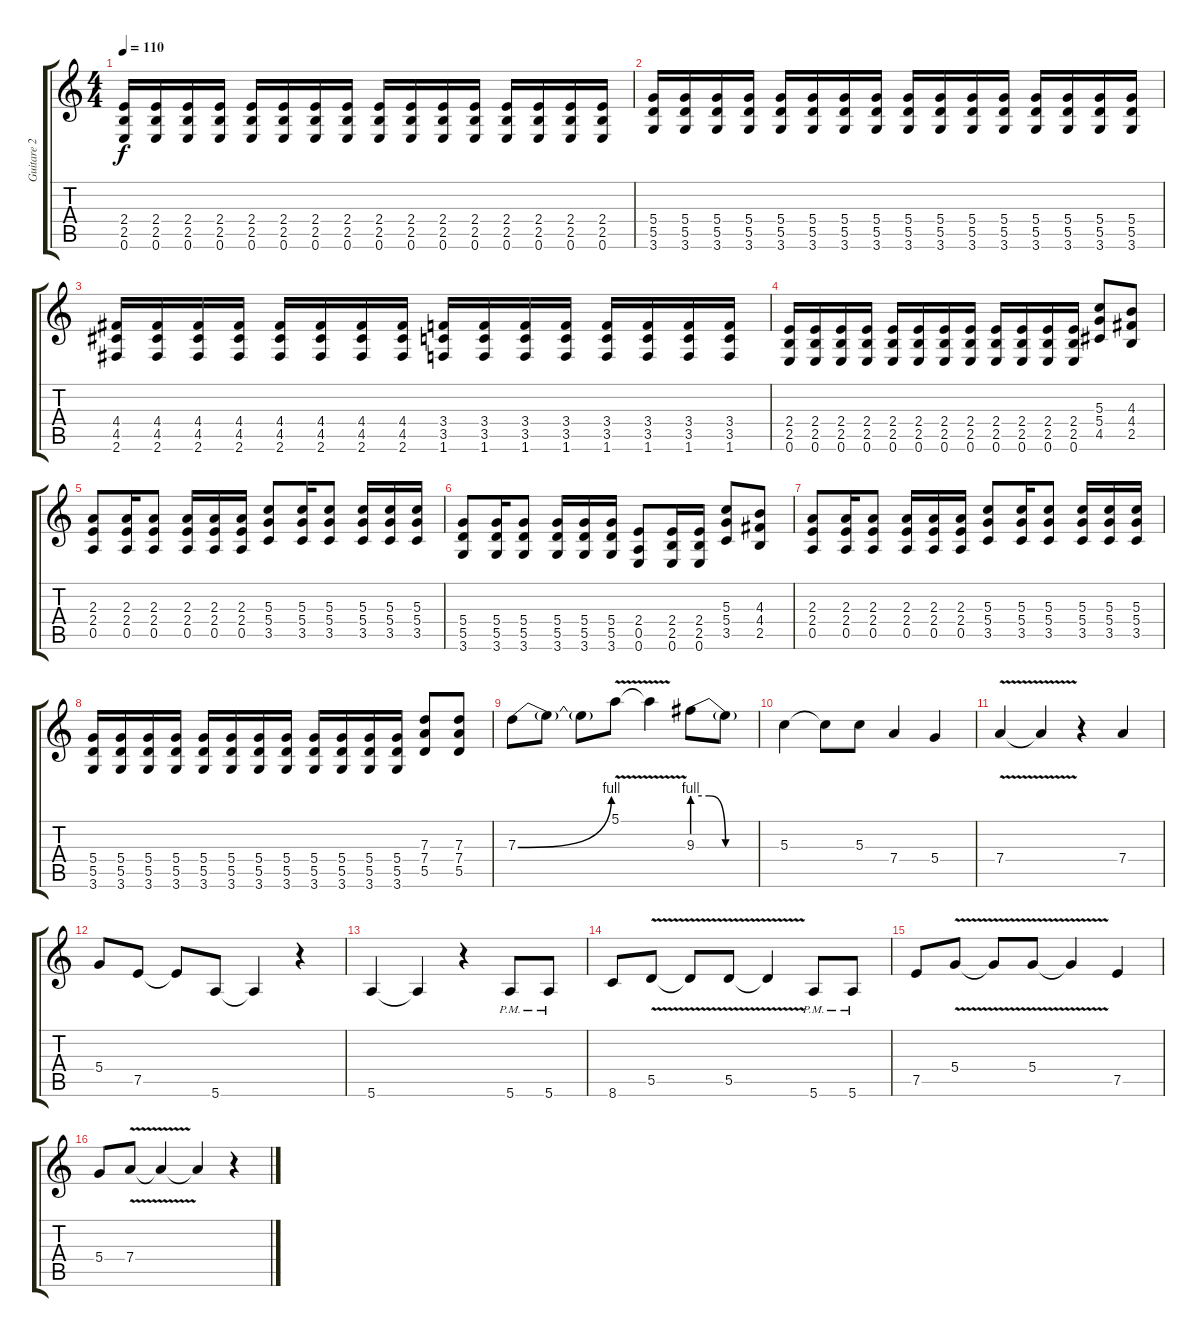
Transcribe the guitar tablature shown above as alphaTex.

\track ("Guitare 2" "Guitare 2") {instrument distortionguitar}
\staff {score tabs}
\tuning (E4 B3 G3 D3 A2 E2) {hide}
\ts (4 4)
\tempo 110
\clef g2
\ks c
(2.4 2.5 0.6).16{dy f} (2.4 2.5 0.6).16 (2.4 2.5 0.6).16 (2.4 2.5 0.6).16 (2.4 2.5 0.6).16 (2.4 2.5 0.6).16 (2.4 2.5 0.6).16 (2.4 2.5 0.6).16 (2.4 2.5 0.6).16 (2.4 2.5 0.6).16 (2.4 2.5 0.6).16 (2.4 2.5 0.6).16 (2.4 2.5 0.6).16 (2.4 2.5 0.6).16 (2.4 2.5 0.6).16 (2.4 2.5 0.6).16 |
(5.4 5.5 3.6).16 (5.4 5.5 3.6).16 (5.4 5.5 3.6).16 (5.4 5.5 3.6).16 (5.4 5.5 3.6).16 (5.4 5.5 3.6).16 (5.4 5.5 3.6).16 (5.4 5.5 3.6).16 (5.4 5.5 3.6).16 (5.4 5.5 3.6).16 (5.4 5.5 3.6).16 (5.4 5.5 3.6).16 (5.4 5.5 3.6).16 (5.4 5.5 3.6).16 (5.4 5.5 3.6).16 (5.4 5.5 3.6).16 |
(4.4 4.5 2.6).16 (4.4 4.5 2.6).16 (4.4 4.5 2.6).16 (4.4 4.5 2.6).16 (4.4 4.5 2.6).16 (4.4 4.5 2.6).16 (4.4 4.5 2.6).16 (4.4 4.5 2.6).16 (3.4 3.5 1.6).16 (3.4 3.5 1.6).16 (3.4 3.5 1.6).16 (3.4 3.5 1.6).16 (3.4 3.5 1.6).16 (3.4 3.5 1.6).16 (3.4 3.5 1.6).16 (3.4 3.5 1.6).16 |
(2.4 2.5 0.6).16 (2.4 2.5 0.6).16 (2.4 2.5 0.6).16 (2.4 2.5 0.6).16 (2.4 2.5 0.6).16 (2.4 2.5 0.6).16 (2.4 2.5 0.6).16 (2.4 2.5 0.6).16 (2.4 2.5 0.6).16 (2.4 2.5 0.6).16 (2.4 2.5 0.6).16 (2.4 2.5 0.6).16 (5.3 5.4 4.5).8 (4.3 4.4 2.5).8 |
(2.3 2.4 0.5).8 (2.3 2.4 0.5).16 (2.3 2.4 0.5).8 (2.3 2.4 0.5).16 (2.3 2.4 0.5).16 (2.3 2.4 0.5).16 (5.3 5.4 3.5).8 (5.3 5.4 3.5).16 (5.3 5.4 3.5).8 (5.3 5.4 3.5).16 (5.3 5.4 3.5).16 (5.3 5.4 3.5).16 |
(5.4 5.5 3.6).8 (5.4 5.5 3.6).16 (5.4 5.5 3.6).8 (5.4 5.5 3.6).16 (5.4 5.5 3.6).16 (5.4 5.5 3.6).16 (2.4 0.5 0.6).8 (2.4 2.5 0.6).16 (2.4 2.5 0.6).16 (5.3 5.4 3.5).8 (4.3 4.4 2.5).8 |
(2.3 2.4 0.5).8 (2.3 2.4 0.5).16 (2.3 2.4 0.5).8 (2.3 2.4 0.5).16 (2.3 2.4 0.5).16 (2.3 2.4 0.5).16 (5.3 5.4 3.5).8 (5.3 5.4 3.5).16 (5.3 5.4 3.5).8 (5.3 5.4 3.5).16 (5.3 5.4 3.5).16 (5.3 5.4 3.5).16 |
(5.4 5.5 3.6).16 (5.4 5.5 3.6).16 (5.4 5.5 3.6).16 (5.4 5.5 3.6).16 (5.4 5.5 3.6).16 (5.4 5.5 3.6).16 (5.4 5.5 3.6).16 (5.4 5.5 3.6).16 (5.4 5.5 3.6).16 (5.4 5.5 3.6).16 (5.4 5.5 3.6).16 (5.4 5.5 3.6).16 (7.3 7.4 5.5).8 (7.3 7.4 5.5).8 |
7.3{be (bend 0 0 60 4)}.8 7.3{t}.8 7.3{t}.8 5.1{v}.8 5.1{t}.4 9.3{be (custom 0 4 15 4 30 0 60 0)}.8 9.3{t}.8 |
5.3.4 5.3{t}.8 5.3.8 7.4.4 5.4.4 |
7.4{v}.4 7.4{t}.4 r.4 7.4.4 |
5.4.8 7.5.8 7.5{t}.8 5.6.8 5.6{t}.4 r.4 |
5.6.4 5.6{t}.4 r.4 5.6{pm}.8 5.6{pm}.8 |
8.6.8 5.5{v}.8 5.5{t}.8 5.5{v}.8 5.5{t}.4 5.6{pm}.8 5.6{pm}.8 |
7.5.8 5.4{v}.8 5.4{t}.8 5.4{v}.8 5.4{t}.4 7.5.4 |
5.4.8 7.4{v}.8 7.4{t}.4 7.4{t}.4 r.4
